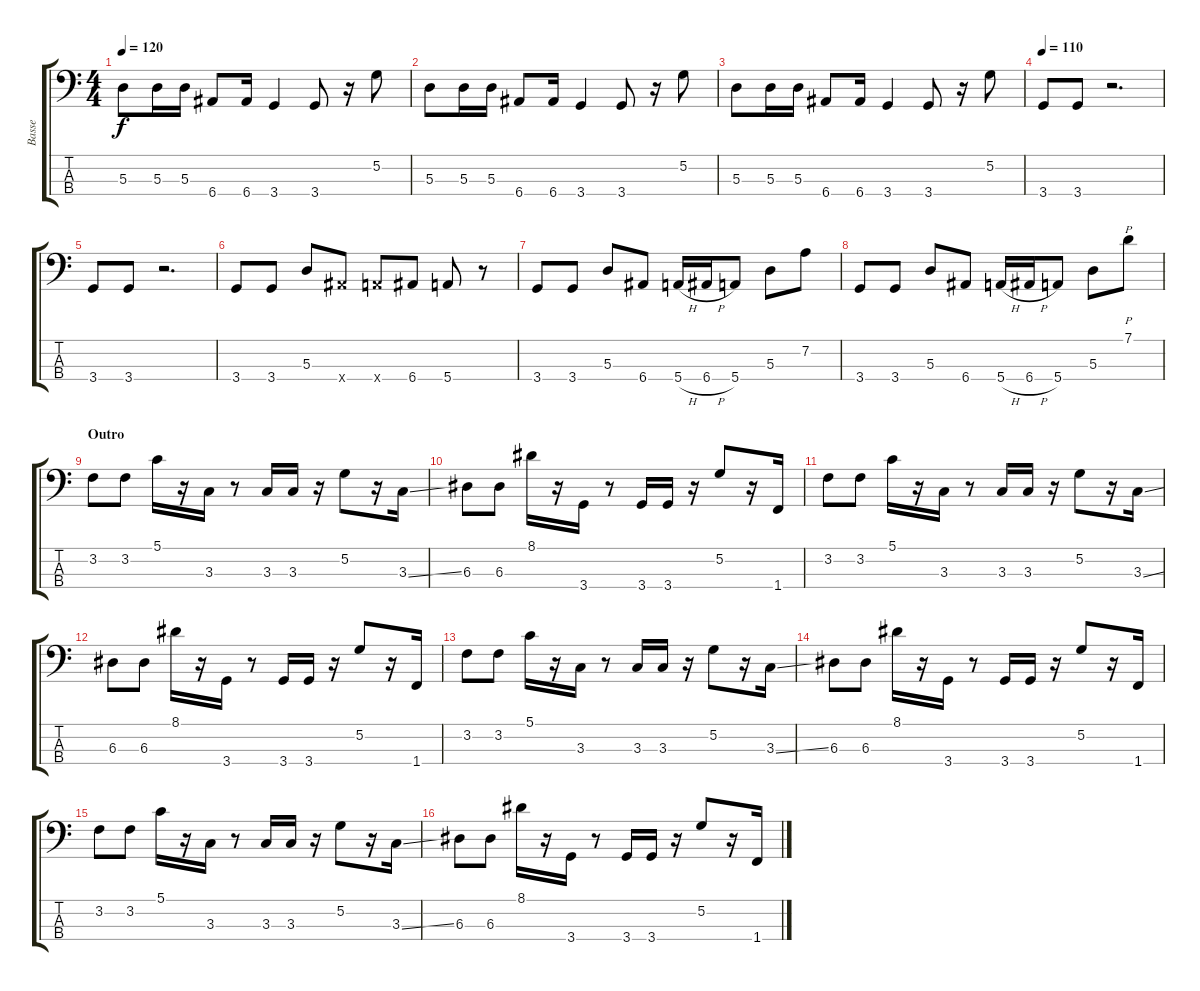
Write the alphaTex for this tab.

\track ("Basse" "Basse") {instrument electricbassfinger}
\staff {score tabs}
\tuning (G2 D2 A1 E1) {hide}
\ts (4 4)
\tempo 120
\clef f4
\ks c
5.3.8{dy f} 5.3.16 5.3.16 6.4.8 6.4.16 3.4.4 3.4.8 r.16 5.2.8 |
5.3.8 5.3.16 5.3.16 6.4.8 6.4.16 3.4.4 3.4.8 r.16 5.2.8 |
5.3.8 5.3.16 5.3.16 6.4.8 6.4.16 3.4.4 3.4.8 r.16 5.2.8 |
\tempo 110
3.4.8 3.4.8 r.2{d} |
3.4.8 3.4.8 r.2{d} |
3.4.8 3.4.8 5.3.8 6.4{x}.8 5.4{x}.8 6.4.8 5.4.8 r.8 |
3.4.8 3.4.8 5.3.8 6.4.8 5.4{h}.16 6.4{h}.16 5.4.8 5.3.8 7.2.8 |
3.4.8 3.4.8 5.3.8 6.4.8 5.4{h}.16 6.4{h}.16 5.4.8 5.3.8 7.1.8{p} |
\section ("" "Outro")
3.2.8 3.2.8 5.1.16 r.16 3.3.16 r.8 3.3.16 3.3.16 r.16 5.2.8 r.16 3.3{ss}.16 |
6.3.8 6.3.8 8.1.16 r.16 3.4.16 r.8 3.4.16 3.4.16 r.16 5.2.8 r.16 1.4.16 |
3.2.8 3.2.8 5.1.16 r.16 3.3.16 r.8 3.3.16 3.3.16 r.16 5.2.8 r.16 3.3{ss}.16 |
6.3.8 6.3.8 8.1.16 r.16 3.4.16 r.8 3.4.16 3.4.16 r.16 5.2.8 r.16 1.4.16 |
3.2.8 3.2.8 5.1.16 r.16 3.3.16 r.8 3.3.16 3.3.16 r.16 5.2.8 r.16 3.3{ss}.16 |
6.3.8 6.3.8 8.1.16 r.16 3.4.16 r.8 3.4.16 3.4.16 r.16 5.2.8 r.16 1.4.16 |
3.2.8{volume 6} 3.2.8 5.1.16 r.16 3.3.16 r.8 3.3.16 3.3.16 r.16 5.2.8 r.16 3.3{ss}.16 |
6.3.8 6.3.8 8.1.16 r.16 3.4.16 r.8 3.4.16 3.4.16 r.16 5.2.8 r.16 1.4.16
